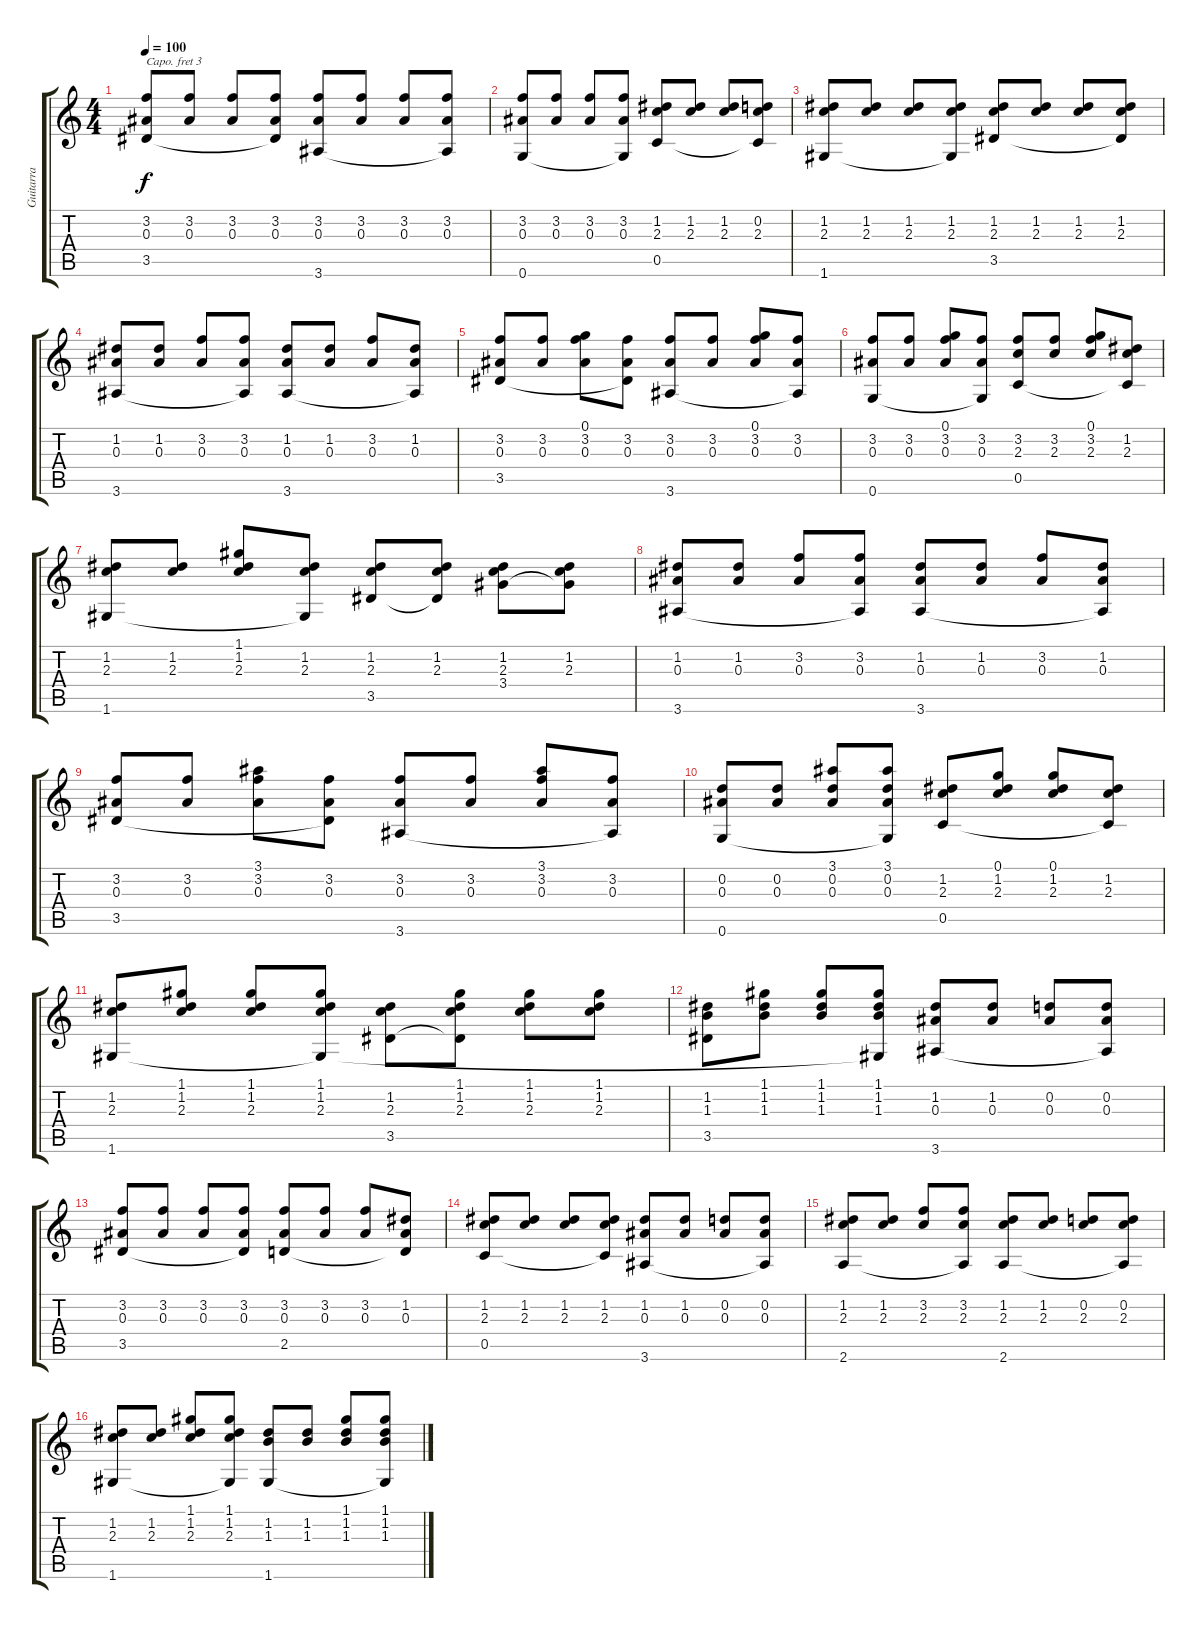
\track ("Guitarra" "Guitarra") {instrument acousticguitarnylon}
\staff {score tabs}
\capo 3
\tuning (E4 B3 G3 D3 A2 E2) {hide}
\ts (4 4)
\tempo 100
\clef g2
\ks c
(3.2 0.3 3.5).8{dy f} (3.2 0.3).8 (3.2 0.3).8 (3.2 0.3 3.5{t}).8 (3.2 0.3 3.6).8 (3.2 0.3).8 (3.2 0.3).8 (3.2 0.3 3.6{t}).8 |
(3.2 0.3 0.6).8 (3.2 0.3).8 (3.2 0.3).8 (3.2 0.3 0.6{t}).8 (1.2 2.3 0.5).8 (1.2 2.3).8 (1.2 2.3).8 (0.2 2.3 0.5{t}).8 |
(1.2 2.3 1.6).8 (1.2 2.3).8 (1.2 2.3).8 (1.2 2.3 1.6{t}).8 (1.2 2.3 3.5).8 (1.2 2.3).8 (1.2 2.3).8 (1.2 2.3 3.5{t}).8 |
(1.2 0.3 3.6).8 (1.2 0.3).8 (3.2 0.3).8 (3.2 0.3 3.6{t}).8 (1.2 0.3 3.6).8 (1.2 0.3).8 (3.2 0.3).8 (1.2 0.3 3.6{t}).8 |
(3.2 0.3 3.5).8 (3.2 0.3).8 (0.1 3.2 0.3).8 (3.2 0.3 3.5{t}).8 (3.2 0.3 3.6).8 (3.2 0.3).8 (0.1 3.2 0.3).8 (3.2 0.3 3.6{t}).8 |
(3.2 0.3 0.6).8 (3.2 0.3).8 (0.1 3.2 0.3).8 (3.2 0.3 0.6{t}).8 (3.2 2.3 0.5).8 (3.2 2.3).8 (0.1 3.2 2.3).8 (1.2 2.3 0.5{t}).8 |
(1.2 2.3 1.6).8 (1.2 2.3).8 (1.1 1.2 2.3).8 (1.2 2.3 1.6{t}).8 (1.2 2.3 3.5).8 (1.2 2.3 3.5{t}).8 (1.2 2.3 3.4).8 (1.2 2.3 3.4{t}).8 |
(1.2 0.3 3.6).8 (1.2 0.3).8 (3.2 0.3).8 (3.2 0.3 3.6{t}).8 (1.2 0.3 3.6).8 (1.2 0.3).8 (3.2 0.3).8 (1.2 0.3 3.6{t}).8 |
(3.2 0.3 3.5).8 (3.2 0.3).8 (3.1 3.2 0.3).8 (3.2 0.3 3.5{t}).8 (3.2 0.3 3.6).8 (3.2 0.3).8 (3.1 3.2 0.3).8 (3.2 0.3 3.6{t}).8 |
(0.2 0.3 0.6).8 (0.2 0.3).8 (3.1 0.2 0.3).8 (3.1 0.2 0.3 0.6{t}).8 (1.2 2.3 0.5).8 (0.1 1.2 2.3).8 (0.1 1.2 2.3).8 (1.2 2.3 0.5{t}).8 |
(1.2 2.3 1.6).8 (1.1 1.2 2.3).8 (1.1 1.2 2.3).8 (1.1 1.2 2.3 1.6{t}).8 (1.2 2.3 3.5).8 (1.1 1.2 2.3 3.5{t}).8 (1.1 1.2 2.3).8 (1.1 1.2 2.3).8 |
(1.2 1.3 3.5).8 (1.1 1.2 1.3).8 (1.1 1.2 1.3).8 (1.1 1.2 1.3 1.6{t}).8 (1.2 0.3 3.6).8 (1.2 0.3).8 (0.2 0.3).8 (0.2 0.3 3.6{t}).8 |
(3.2 0.3 3.5).8 (3.2 0.3).8 (3.2 0.3).8 (3.2 0.3 3.5{t}).8 (3.2 0.3 2.5).8 (3.2 0.3).8 (3.2 0.3).8 (1.2 0.3 2.5{t}).8 |
(1.2 2.3 0.5).8 (1.2 2.3).8 (1.2 2.3).8 (1.2 2.3 0.5{t}).8 (1.2 0.3 3.6).8 (1.2 0.3).8 (0.2 0.3).8 (0.2 0.3 3.6{t}).8 |
(1.2 2.3 2.6).8 (1.2 2.3).8 (3.2 2.3).8 (3.2 2.3 2.6{t}).8 (1.2 2.3 2.6).8 (1.2 2.3).8 (0.2 2.3).8 (0.2 2.3 2.6{t}).8 |
(1.2 2.3 1.6).8 (1.2 2.3).8 (1.1 1.2 2.3).8 (1.1 1.2 2.3 1.6{t}).8 (1.2 1.3 1.6).8 (1.2 1.3).8 (1.1 1.2 1.3).8 (1.1 1.2 1.3 1.6{t}).8
